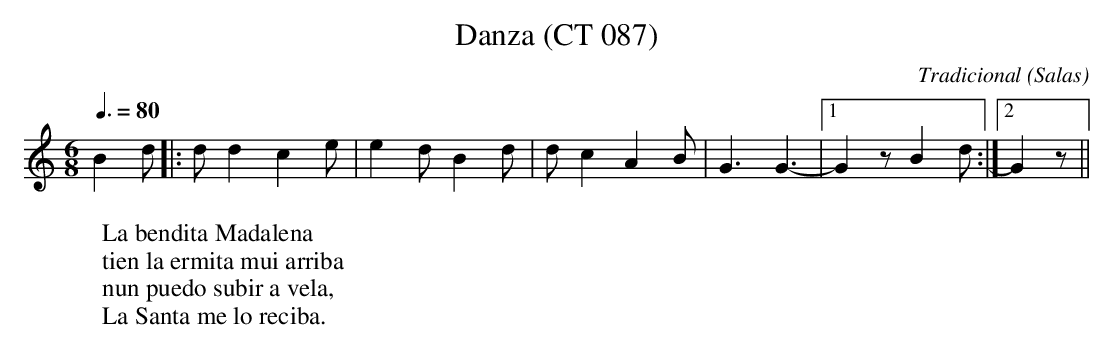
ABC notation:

X:1
T:Danza (CT 087)
C:Tradicional
O:Salas
M:6/8
L:1/8
Q:3/8=80
K:C
B2d|:dd2 c2e|e2d B2d|dc2 A2B|G3 G3-|[1 G2z B2d:|[2 G2z||
W:La bendita Madalena
W:tien la ermita mui arriba
W:nun puedo subir a vela,
W:La Santa me lo reciba.
W:
